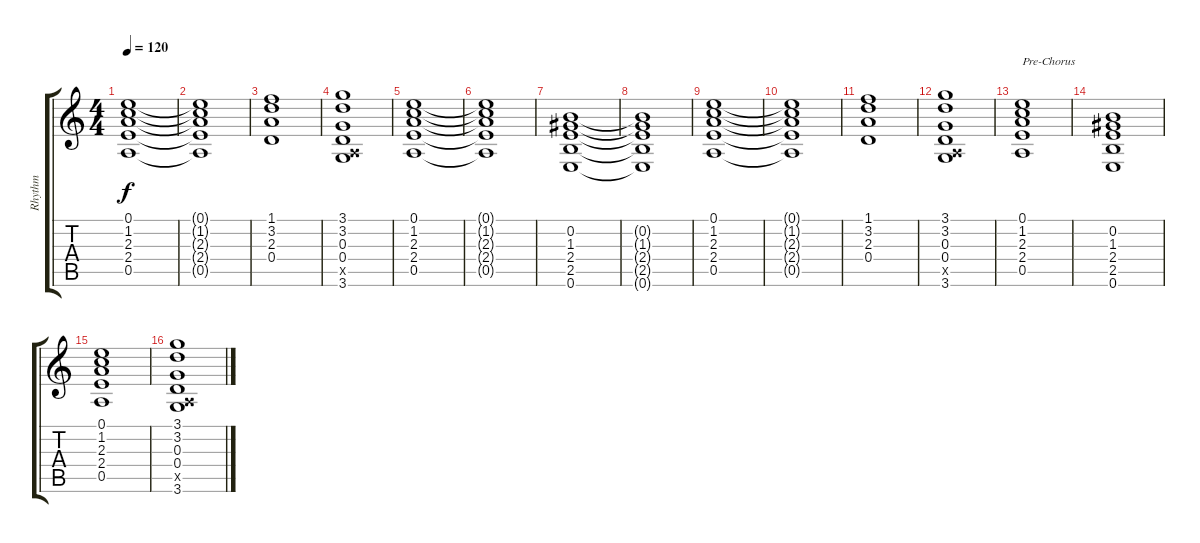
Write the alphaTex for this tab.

\track ("Rhythm" "Rhythm") {instrument overdrivenguitar}
\staff {score tabs}
\tuning (E4 B3 G3 D3 A2 E2) {hide}
\ts (4 4)
\tempo 120
\clef g2
\ks c
(0.1 1.2 2.3 2.4 0.5).1{dy f} |
(0.1{t} 1.2{t} 2.3{t} 2.4{t} 0.5{t}).1 |
(1.1 3.2 2.3 0.4).1 |
(3.1 3.2 0.3 0.4 0.5{x} 3.6).1 |
(0.1 1.2 2.3 2.4 0.5).1 |
(0.1{t} 1.2{t} 2.3{t} 2.4{t} 0.5{t}).1 |
(0.2 1.3 2.4 2.5 0.6).1 |
(0.2{t} 1.3{t} 2.4{t} 2.5{t} 0.6{t}).1 |
(0.1 1.2 2.3 2.4 0.5).1 |
(0.1{t} 1.2{t} 2.3{t} 2.4{t} 0.5{t}).1 |
(1.1 3.2 2.3 0.4).1 |
(3.1 3.2 0.3 0.4 0.5{x} 3.6).1 |
(0.1 1.2 2.3 2.4 0.5).1{txt "Pre-Chorus"} |
(0.2 1.3 2.4 2.5 0.6).1 |
(0.1 1.2 2.3 2.4 0.5).1 |
(3.1 3.2 0.3 0.4 0.5{x} 3.6).1
